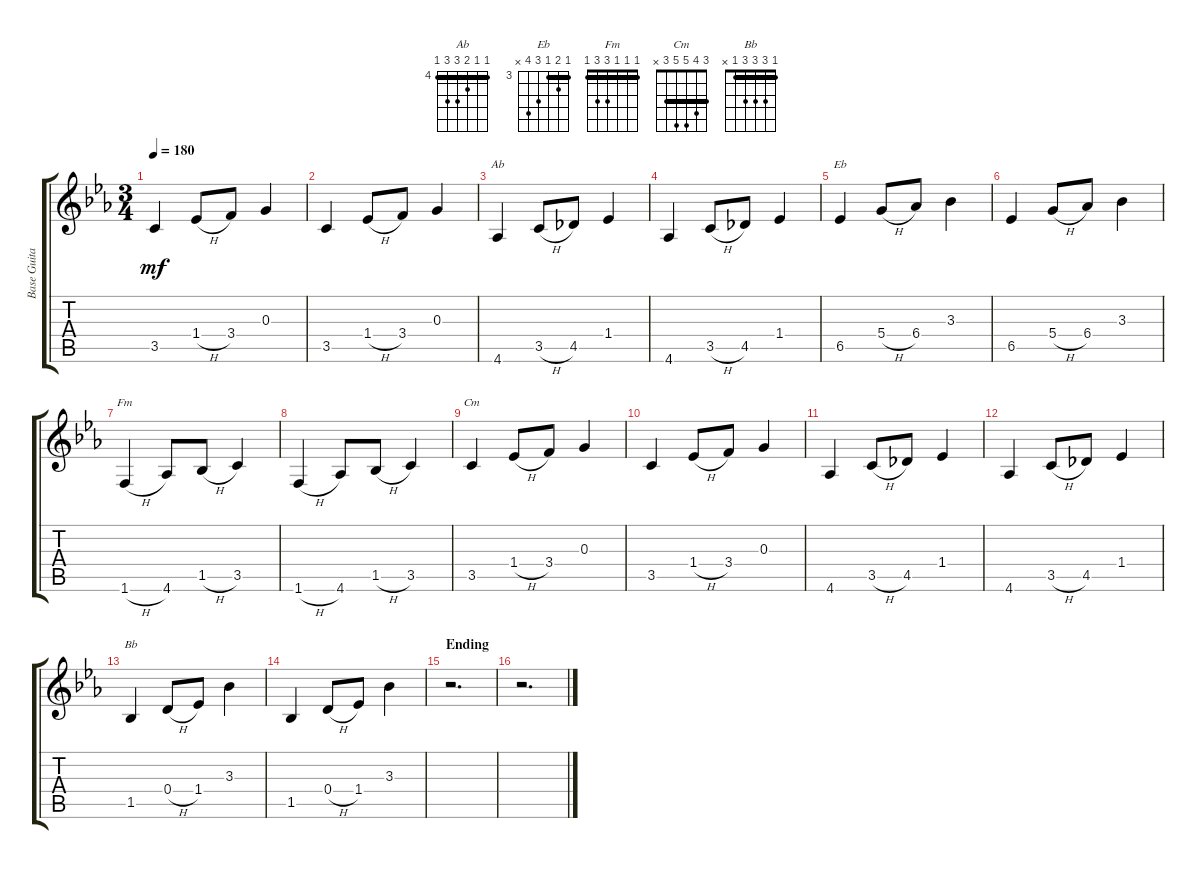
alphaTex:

\track ("Base Guitar I" "Base Guita") {instrument acousticguitarsteel}
\staff {score tabs}
\tuning (E4 B3 G3 D3 A2 E2) {hide}
\chord ("Ab" 4 4 5 6 6 4) {firstfret 4 barre 4}
\chord ("Eb" 3 4 3 5 6 x) {firstfret 3 barre 3}
\chord ("Fm" 1 1 1 3 3 1) {barre 1}
\chord ("Cm" 3 4 5 5 3 x) {barre 3}
\chord ("Bb" 1 3 3 3 1 x) {barre 1}
\ts (3 4)
\tempo 180
\clef g2
\ks cminor
3.5.4{dy mf} 1.4{h}.8 3.4.8 0.3.4 |
3.5.4 1.4{h}.8 3.4.8 0.3.4 |
4.6.4{ch "Ab"} 3.5{h}.8 4.5.8 1.4.4 |
4.6.4 3.5{h}.8 4.5.8 1.4.4 |
6.5.4{ch "Eb"} 5.4{h}.8 6.4.8 3.3.4 |
6.5.4 5.4{h}.8 6.4.8 3.3.4 |
1.6{h}.4{ch "Fm"} 4.6.8 1.5{h}.8 3.5.4 |
1.6{h}.4 4.6.8 1.5{h}.8 3.5.4 |
3.5.4{ch "Cm"} 1.4{h}.8 3.4.8 0.3.4 |
3.5.4 1.4{h}.8 3.4.8 0.3.4 |
4.6.4 3.5{h}.8 4.5.8 1.4.4 |
4.6.4 3.5{h}.8 4.5.8 1.4.4 |
1.5.4{ch "Bb"} 0.4{h}.8 1.4.8 3.3.4 |
1.5.4 0.4{h}.8 1.4.8 3.3.4 |
\section ("" "Ending")
r.2{d} |
r.2{d}
